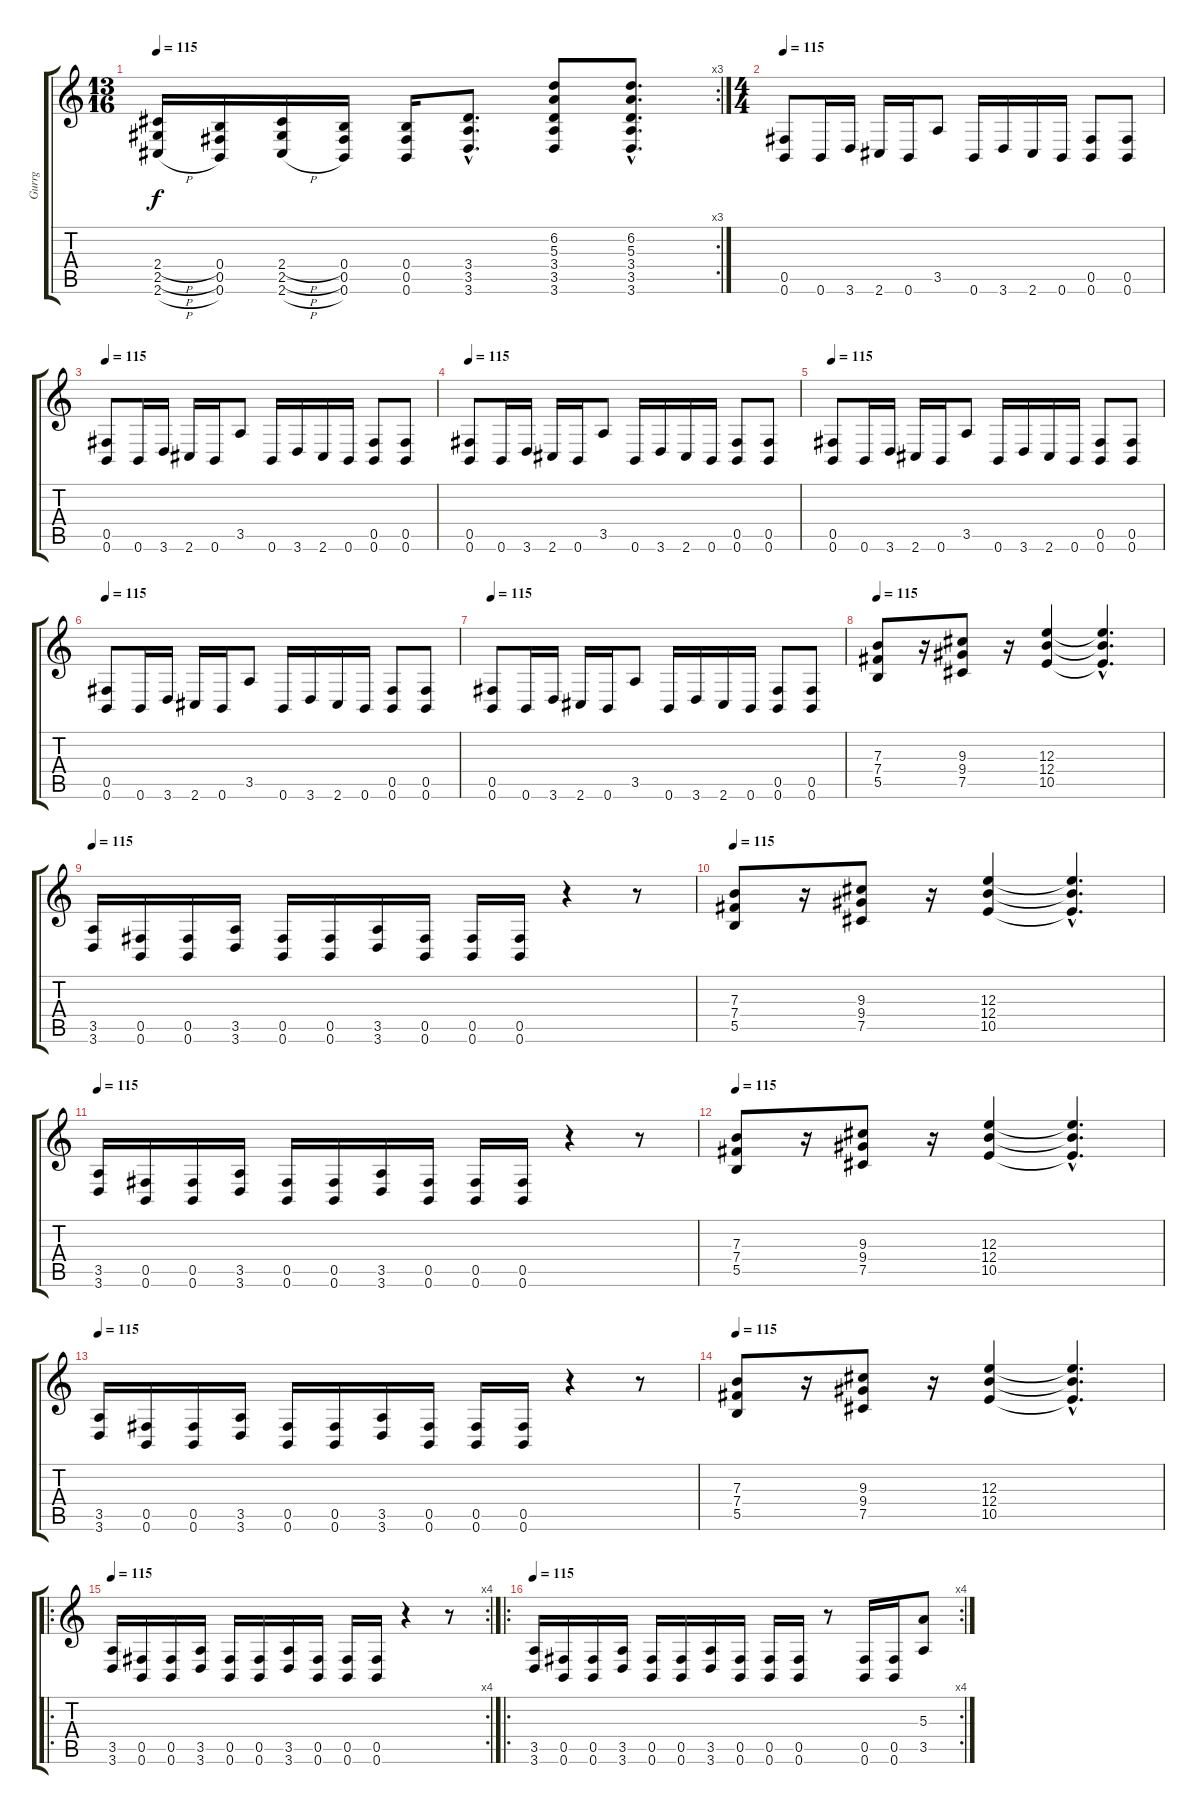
\track ("Gurrg" "Gurrg") {instrument overdrivenguitar}
\staff {score tabs}
\tuning (Db4 Ab3 E3 B2 Gb2 B1) {hide}
\rc 3
\ts (13 16)
\tempo 115
\clef g2
\ks c
(2.4{h} 2.5{h} 2.6{h}).16{dy f} (0.4 0.5 0.6).16 (2.4{h} 2.5{h} 2.6{h}).16 (0.4 0.5 0.6).16 (0.4 0.5 0.6).16 (3.4{hac} 3.5{hac} 3.6{hac}).8{d} (6.2 5.3 3.4 3.5 3.6).8 (6.2{hac} 5.3{hac} 3.4{hac} 3.5{hac} 3.6{hac}).8{d} |
\ts (4 4)
\tempo 115
(0.5 0.6).8 0.6.16 3.6.16 2.6.16 0.6.16 3.5.8 0.6.16 3.6.16 2.6.16 0.6.16 (0.5 0.6).8 (0.5 0.6).8 |
\tempo 115
(0.5 0.6).8 0.6.16 3.6.16 2.6.16 0.6.16 3.5.8 0.6.16 3.6.16 2.6.16 0.6.16 (0.5 0.6).8 (0.5 0.6).8 |
\tempo 115
(0.5 0.6).8 0.6.16 3.6.16 2.6.16 0.6.16 3.5.8 0.6.16 3.6.16 2.6.16 0.6.16 (0.5 0.6).8 (0.5 0.6).8 |
\tempo 115
(0.5 0.6).8 0.6.16 3.6.16 2.6.16 0.6.16 3.5.8 0.6.16 3.6.16 2.6.16 0.6.16 (0.5 0.6).8 (0.5 0.6).8 |
\tempo 115
(0.5 0.6).8 0.6.16 3.6.16 2.6.16 0.6.16 3.5.8 0.6.16 3.6.16 2.6.16 0.6.16 (0.5 0.6).8 (0.5 0.6).8 |
\tempo 115
(0.5 0.6).8 0.6.16 3.6.16 2.6.16 0.6.16 3.5.8 0.6.16 3.6.16 2.6.16 0.6.16 (0.5 0.6).8 (0.5 0.6).8 |
\tempo 115
(7.3 7.4 5.5).8 r.16 (9.3 9.4 7.5).8 r.16 (12.3 12.4 10.5).4 (12.3{hac t} 12.4{hac t} 10.5{hac t}).4{d} |
\tempo 115
(3.5 3.6).16 (0.5 0.6).16 (0.5 0.6).16 (3.5 3.6).16 (0.5 0.6).16 (0.5 0.6).16 (3.5 3.6).16 (0.5 0.6).16 (0.5 0.6).16 (0.5 0.6).16 r.4 r.8 |
\tempo 115
(7.3 7.4 5.5).8 r.16 (9.3 9.4 7.5).8 r.16 (12.3 12.4 10.5).4 (12.3{hac t} 12.4{hac t} 10.5{hac t}).4{d} |
\tempo 115
(3.5 3.6).16 (0.5 0.6).16 (0.5 0.6).16 (3.5 3.6).16 (0.5 0.6).16 (0.5 0.6).16 (3.5 3.6).16 (0.5 0.6).16 (0.5 0.6).16 (0.5 0.6).16 r.4 r.8 |
\tempo 115
(7.3 7.4 5.5).8 r.16 (9.3 9.4 7.5).8 r.16 (12.3 12.4 10.5).4 (12.3{hac t} 12.4{hac t} 10.5{hac t}).4{d} |
\tempo 115
(3.5 3.6).16 (0.5 0.6).16 (0.5 0.6).16 (3.5 3.6).16 (0.5 0.6).16 (0.5 0.6).16 (3.5 3.6).16 (0.5 0.6).16 (0.5 0.6).16 (0.5 0.6).16 r.4 r.8 |
\tempo 115
(7.3 7.4 5.5).8 r.16 (9.3 9.4 7.5).8 r.16 (12.3 12.4 10.5).4 (12.3{hac t} 12.4{hac t} 10.5{hac t}).4{d} |
\ro
\rc 4
\tempo 115
(3.5 3.6).16 (0.5 0.6).16 (0.5 0.6).16 (3.5 3.6).16 (0.5 0.6).16 (0.5 0.6).16 (3.5 3.6).16 (0.5 0.6).16 (0.5 0.6).16 (0.5 0.6).16 r.4 r.8 |
\ro
\rc 4
\tempo 115
(3.5 3.6).16 (0.5 0.6).16 (0.5 0.6).16 (3.5 3.6).16 (0.5 0.6).16 (0.5 0.6).16 (3.5 3.6).16 (0.5 0.6).16 (0.5 0.6).16 (0.5 0.6).16 r.8 (0.5 0.6).16 (0.5 0.6).16 (5.3 3.5).8
